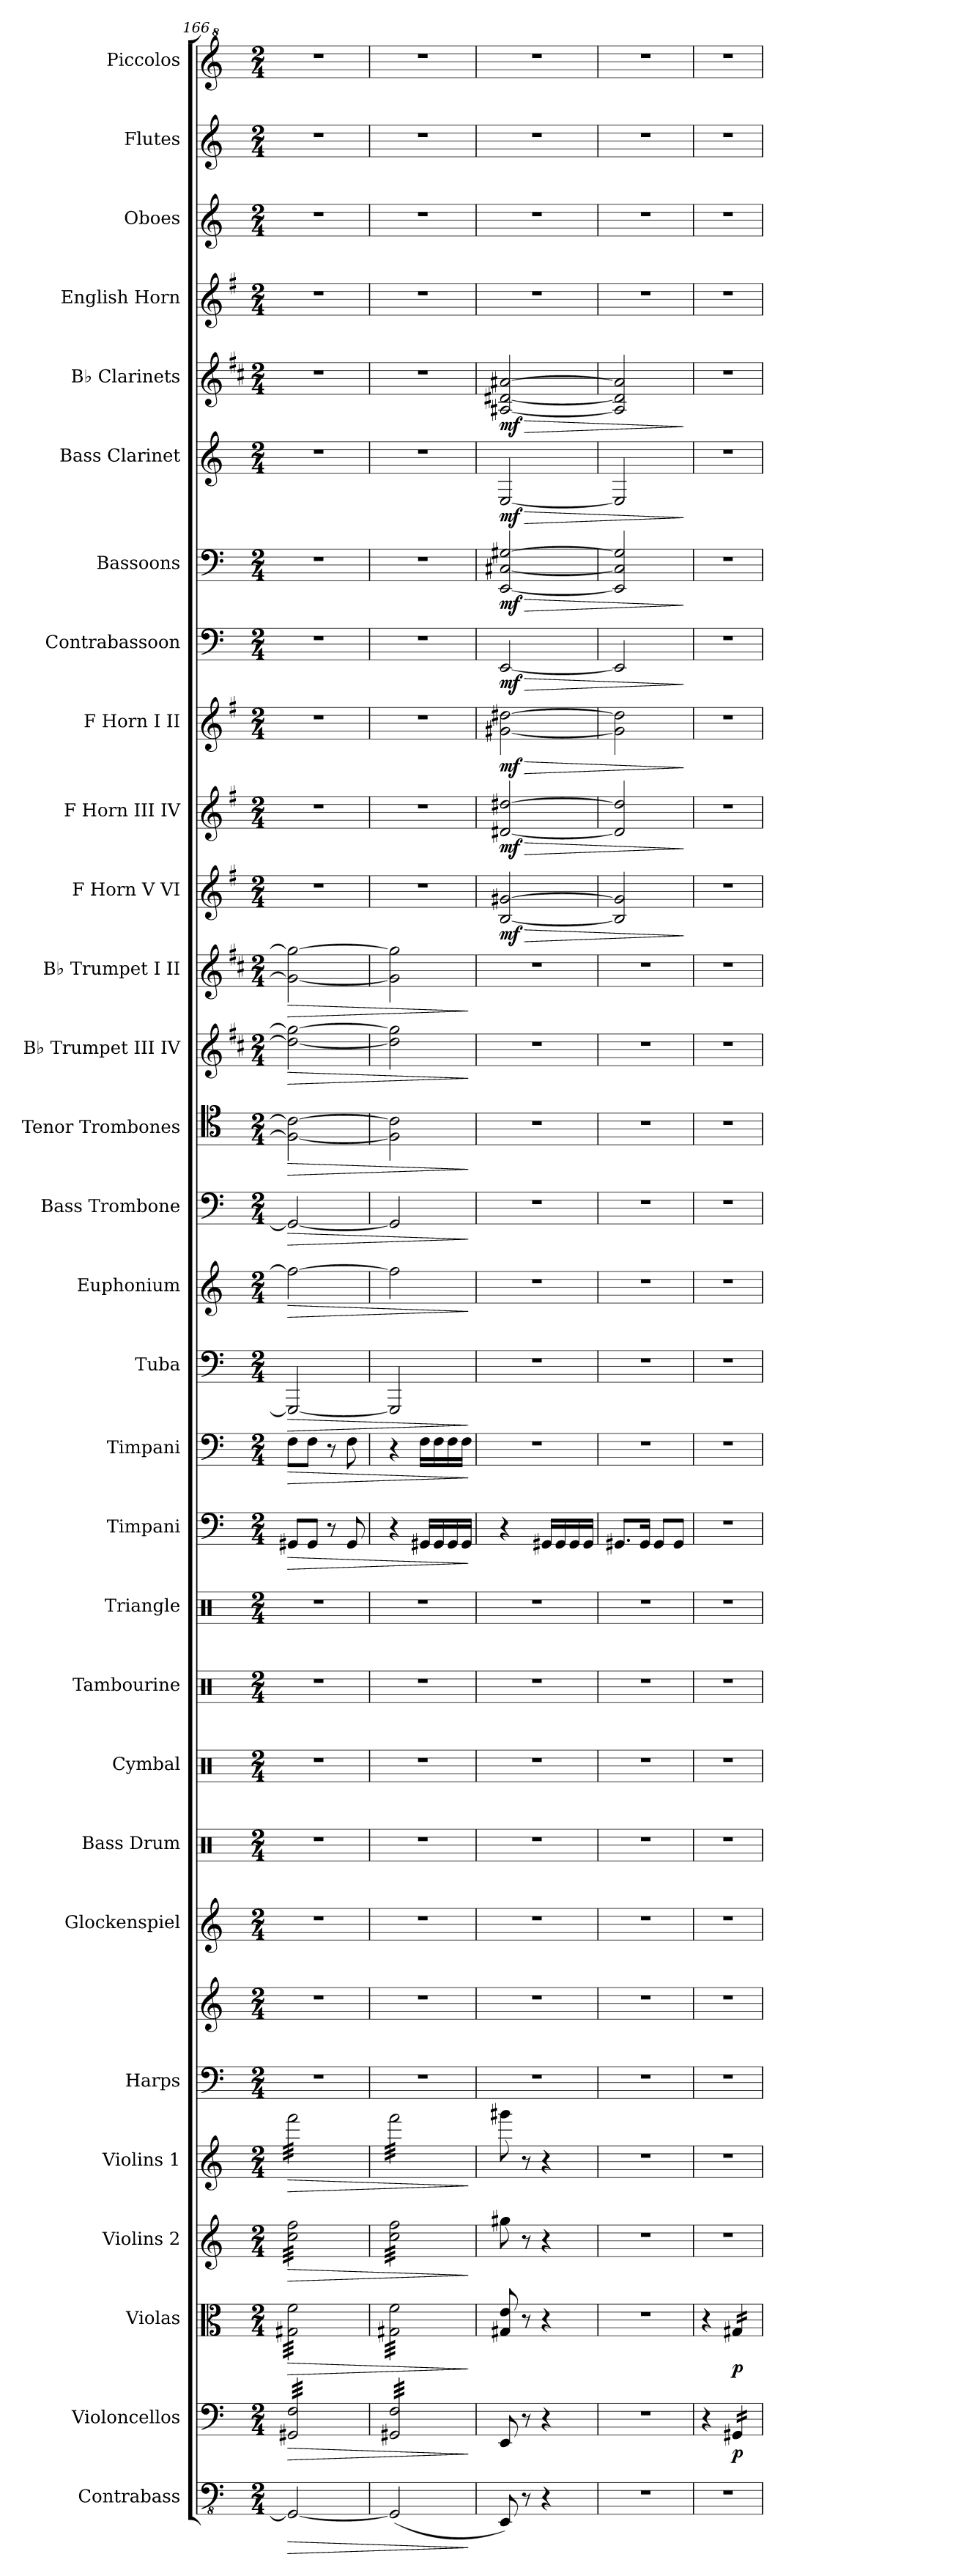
**kern	**dynam	**kern	**dynam	**kern	**dynam	**kern	**dynam	**kern	**dynam	**kern	**kern	**kern	**kern	**kern	**kern	**kern	**kern	**dynam	**kern	**dynam	**kern	**dynam	**kern	**dynam	**kern	**dynam	**kern	**dynam	**kern	**dynam	**kern	**dynam	**kern	**dynam	**kern	**dynam	**kern	**dynam	**kern	**dynam	**kern	**dynam	**kern	**dynam	**kern	**dynam	**kern	**kern	**kern	**kern
*part30	*part30	*part29	*part29	*part28	*part28	*part27	*part27	*part26	*part26	*part25	*part25	*part24	*part23	*part22	*part21	*part20	*part19	*part19	*part18	*part18	*part17	*part17	*part16	*part16	*part15	*part15	*part14	*part14	*part13	*part13	*part12	*part12	*part11	*part11	*part10	*part10	*part9	*part9	*part8	*part8	*part7	*part7	*part6	*part6	*part5	*part5	*part4	*part3	*part2	*part1
*staff31	*staff31	*staff30	*staff30	*staff29	*staff29	*staff28	*staff28	*staff27	*staff27	*staff26	*staff25	*staff24	*staff23	*staff22	*staff21	*staff20	*staff19	*staff19	*staff18	*staff18	*staff17	*staff17	*staff16	*staff16	*staff15	*staff15	*staff14	*staff14	*staff13	*staff13	*staff12	*staff12	*staff11	*staff11	*staff10	*staff10	*staff9	*staff9	*staff8	*staff8	*staff7	*staff7	*staff6	*staff6	*staff5	*staff5	*staff4	*staff3	*staff2	*staff1
*I"Contrabass	*	*I"Violoncellos	*	*I"Violas	*	*I"Violins 2	*	*I"Violins 1	*	*I"Harps	*	*I"Glockenspiel	*I"Bass Drum	*I"Cymbal	*I"Tambourine	*I"Triangle	*I"Timpani	*	*I"Timpani	*	*I"Tuba	*	*I"Euphonium	*	*I"Bass Trombone	*	*I"Tenor Trombones	*	*I"B♭ Trumpet III IV	*	*I"B♭ Trumpet I II	*	*I"F Horn V VI	*	*I"F Horn III IV	*	*I"F Horn I II	*	*I"Contrabassoon	*	*I"Bassoons	*	*I"Bass Clarinet	*	*I"B♭ Clarinets	*	*I"English Horn	*I"Oboes	*I"Flutes	*I"Piccolos
*I'Cb.	*	*I'Vc.	*	*I'Vla.	*	*I'Vln. 2	*	*I'Vln. 1	*	*I'Hrp.	*	*I'Glk.	*I'B. Dr.	*I'Cym.	*I'Tamb.	*I'Trgl.	*I'Timp.	*	*I'Timp.	*	*I'Tba.	*	*I'Euph.	*	*I'Tbn.	*	*I'Tbn.	*	*I'B♭ Tpt.	*	*I'B♭ Tpt.	*	*I'F Hn.	*	*I'F Hn.	*	*I'F Hn.	*	*I'Cbsn.	*	*I'Bsn.	*	*I'B. Cl.	*	*I'B♭ Cl.	*	*I'E. Hn.	*I'Ob.	*I'Fl.	*I'Picc.
*clefFv4	*	*clefF4	*	*clefC3	*	*clefG2	*	*clefG2	*	*clefF4	*clefG2	*clefG2	*clefX	*clefX	*clefX	*clefX	*clefF4	*	*clefF4	*	*clefF4	*	*clefG2	*	*clefF4	*	*clefC4	*	*clefG2	*	*clefG2	*	*clefG2	*	*clefG2	*	*clefG2	*	*clefF4	*	*clefF4	*	*clefG2	*	*clefG2	*	*clefG2	*clefG2	*clefG2	*clefG^2
*	*	*	*	*	*	*	*	*	*	*	*	*ITrd-14c-24	*	*	*	*	*	*	*	*	*	*	*ITrd8c14	*	*	*	*	*	*ITrd1c2	*	*ITrd1c2	*	*ITrd4c7	*	*ITrd4c7	*	*ITrd4c7	*	*ITrd7c12	*	*	*	*ITrd8c14	*	*ITrd1c2	*	*ITrd4c7	*	*	*
*k[]	*	*k[]	*	*k[]	*	*k[]	*	*k[]	*	*k[]	*k[]	*k[]	*k[]	*k[]	*k[]	*k[]	*k[]	*	*k[]	*	*k[]	*	*k[]	*	*k[]	*	*k[]	*	*k[]	*	*k[]	*	*k[]	*	*k[]	*	*k[]	*	*k[]	*	*k[]	*	*k[]	*	*k[]	*	*k[]	*k[]	*k[]	*k[]
*M2/4	*	*M2/4	*	*M2/4	*	*M2/4	*	*M2/4	*	*M2/4	*M2/4	*M2/4	*M2/4	*M2/4	*M2/4	*M2/4	*M2/4	*	*M2/4	*	*M2/4	*	*M2/4	*	*M2/4	*	*M2/4	*	*M2/4	*	*M2/4	*	*M2/4	*	*M2/4	*	*M2/4	*	*M2/4	*	*M2/4	*	*M2/4	*	*M2/4	*	*M2/4	*M2/4	*M2/4	*M2/4
=166	=166	=166	=166	=166	=166	=166	=166	=166	=166	=166	=166	=166	=166	=166	=166	=166	=166	=166	=166	=166	=166	=166	=166	=166	=166	=166	=166	=166	=166	=166	=166	=166	=166	=166	=166	=166	=166	=166	=166	=166	=166	=166	=166	=166	=166	=166	=166	=166	=166	=166
!	!LO:HP:b	!	!LO:HP:b	!	!LO:HP:b	!	!LO:HP:b	!	!LO:HP:b	!	!	!	!	!	!	!	!	!LO:HP:b	!	!LO:HP:b	!	!LO:HP:b	!	!LO:HP:b	!	!LO:HP:b	!	!LO:HP:b	!	!LO:HP:b	!	!LO:HP:b	!	!	!	!	!	!	!	!	!	!	!	!	!	!	!	!	!	!
*	*	*tremolo	*	*	*	*	*	*	*	*	*	*	*	*	*	*	*	*	*	*	*	*	*	*	*	*	*	*	*	*	*	*	*	*	*	*	*	*	*	*	*	*	*	*	*	*	*	*	*	*
*	*	*	*	*tremolo	*	*	*	*	*	*	*	*	*	*	*	*	*	*	*	*	*	*	*	*	*	*	*	*	*	*	*	*	*	*	*	*	*	*	*	*	*	*	*	*	*	*	*	*	*	*
*	*	*	*	*	*	*tremolo	*	*	*	*	*	*	*	*	*	*	*	*	*	*	*	*	*	*	*	*	*	*	*	*	*	*	*	*	*	*	*	*	*	*	*	*	*	*	*	*	*	*	*	*
*	*	*	*	*	*	*	*	*tremolo	*	*	*	*	*	*	*	*	*	*	*	*	*	*	*	*	*	*	*	*	*	*	*	*	*	*	*	*	*	*	*	*	*	*	*	*	*	*	*	*	*	*
2GGG#/_	>	32GG#X/ 32F/LLL	>	32G#X\ 32f\LLL	>	32cc\ 32ff\LLL	>	32fff\LLL	>	2r	2r	2r	2r	2r	2r	2r	8GG#X/L	>	8F\L	>	2GGG#/_	>	2f\_	>	2GG#/_	>	2F\_ 2c\_	>	2cc\_ 2ff\_	>	2f\_ 2ff\_	>	2r	.	2r	.	2r	.	2r	.	2r	.	2r	.	2r	.	2r	2r	2r	2r
.	.	32GG#X/ 32F/	.	32G#X\ 32f\	.	32cc\ 32ff\	.	32fff\	.	.	.	.	.	.	.	.	.	.	.	.	.	.	.	.	.	.	.	.	.	.	.	.	.	.	.	.	.	.	.	.	.	.	.	.	.	.	.	.	.	.
.	.	32GG#X/ 32F/	.	32G#X\ 32f\	.	32cc\ 32ff\	.	32fff\	.	.	.	.	.	.	.	.	.	.	.	.	.	.	.	.	.	.	.	.	.	.	.	.	.	.	.	.	.	.	.	.	.	.	.	.	.	.	.	.	.	.
.	.	32GG#X/ 32F/	.	32G#X\ 32f\	.	32cc\ 32ff\	.	32fff\	.	.	.	.	.	.	.	.	.	.	.	.	.	.	.	.	.	.	.	.	.	.	.	.	.	.	.	.	.	.	.	.	.	.	.	.	.	.	.	.	.	.
.	.	32GG#X/ 32F/	.	32G#X\ 32f\	.	32cc\ 32ff\	.	32fff\	.	.	.	.	.	.	.	.	8GG#/J	.	8F\J	.	.	.	.	.	.	.	.	.	.	.	.	.	.	.	.	.	.	.	.	.	.	.	.	.	.	.	.	.	.	.
.	.	32GG#X/ 32F/	.	32G#X\ 32f\	.	32cc\ 32ff\	.	32fff\	.	.	.	.	.	.	.	.	.	.	.	.	.	.	.	.	.	.	.	.	.	.	.	.	.	.	.	.	.	.	.	.	.	.	.	.	.	.	.	.	.	.
.	.	32GG#X/ 32F/	.	32G#X\ 32f\	.	32cc\ 32ff\	.	32fff\	.	.	.	.	.	.	.	.	.	.	.	.	.	.	.	.	.	.	.	.	.	.	.	.	.	.	.	.	.	.	.	.	.	.	.	.	.	.	.	.	.	.
.	.	32GG#X/ 32F/	.	32G#X\ 32f\	.	32cc\ 32ff\	.	32fff\	.	.	.	.	.	.	.	.	.	.	.	.	.	.	.	.	.	.	.	.	.	.	.	.	.	.	.	.	.	.	.	.	.	.	.	.	.	.	.	.	.	.
.	.	32GG#X/ 32F/	.	32G#X\ 32f\	.	32cc\ 32ff\	.	32fff\	.	.	.	.	.	.	.	.	8r	.	8r	.	.	.	.	.	.	.	.	.	.	.	.	.	.	.	.	.	.	.	.	.	.	.	.	.	.	.	.	.	.	.
.	.	32GG#X/ 32F/	.	32G#X\ 32f\	.	32cc\ 32ff\	.	32fff\	.	.	.	.	.	.	.	.	.	.	.	.	.	.	.	.	.	.	.	.	.	.	.	.	.	.	.	.	.	.	.	.	.	.	.	.	.	.	.	.	.	.
.	.	32GG#X/ 32F/	.	32G#X\ 32f\	.	32cc\ 32ff\	.	32fff\	.	.	.	.	.	.	.	.	.	.	.	.	.	.	.	.	.	.	.	.	.	.	.	.	.	.	.	.	.	.	.	.	.	.	.	.	.	.	.	.	.	.
.	.	32GG#X/ 32F/	.	32G#X\ 32f\	.	32cc\ 32ff\	.	32fff\	.	.	.	.	.	.	.	.	.	.	.	.	.	.	.	.	.	.	.	.	.	.	.	.	.	.	.	.	.	.	.	.	.	.	.	.	.	.	.	.	.	.
.	.	32GG#X/ 32F/	.	32G#X\ 32f\	.	32cc\ 32ff\	.	32fff\	.	.	.	.	.	.	.	.	8GG#/	.	8F\	.	.	.	.	.	.	.	.	.	.	.	.	.	.	.	.	.	.	.	.	.	.	.	.	.	.	.	.	.	.	.
.	.	32GG#X/ 32F/	.	32G#X\ 32f\	.	32cc\ 32ff\	.	32fff\	.	.	.	.	.	.	.	.	.	.	.	.	.	.	.	.	.	.	.	.	.	.	.	.	.	.	.	.	.	.	.	.	.	.	.	.	.	.	.	.	.	.
.	.	32GG#X/ 32F/	.	32G#X\ 32f\	.	32cc\ 32ff\	.	32fff\	.	.	.	.	.	.	.	.	.	.	.	.	.	.	.	.	.	.	.	.	.	.	.	.	.	.	.	.	.	.	.	.	.	.	.	.	.	.	.	.	.	.
.	.	32GG#X/ 32F/JJJ	.	32G#X\ 32f\JJJ	.	32cc\ 32ff\JJJ	.	32fff\JJJ	.	.	.	.	.	.	.	.	.	.	.	.	.	.	.	.	.	.	.	.	.	.	.	.	.	.	.	.	.	.	.	.	.	.	.	.	.	.	.	.	.	.
!!LO:PB:g=z
=167	=167	=167	=167	=167	=167	=167	=167	=167	=167	=167	=167	=167	=167	=167	=167	=167	=167	=167	=167	=167	=167	=167	=167	=167	=167	=167	=167	=167	=167	=167	=167	=167	=167	=167	=167	=167	=167	=167	=167	=167	=167	=167	=167	=167	=167	=167	=167	=167	=167	=167
(2GGG#/]	.	32GG#X/ 32F/LLL	.	32G#X\ 32f\LLL	.	32cc\ 32ff\LLL	.	32fff\LLL	.	2r	2r	2r	2r	2r	2r	2r	4r	.	4r	.	2GGG#/]	.	2f\]	.	2GG#/]	.	2F\] 2c\]	.	2cc\] 2ff\]	.	2f\] 2ff\]	.	2r	.	2r	.	2r	.	2r	.	2r	.	2r	.	2r	.	2r	2r	2r	2r
.	.	32GG#X/ 32F/	.	32G#X\ 32f\	.	32cc\ 32ff\	.	32fff\	.	.	.	.	.	.	.	.	.	.	.	.	.	.	.	.	.	.	.	.	.	.	.	.	.	.	.	.	.	.	.	.	.	.	.	.	.	.	.	.	.	.
.	.	32GG#X/ 32F/	.	32G#X\ 32f\	.	32cc\ 32ff\	.	32fff\	.	.	.	.	.	.	.	.	.	.	.	.	.	.	.	.	.	.	.	.	.	.	.	.	.	.	.	.	.	.	.	.	.	.	.	.	.	.	.	.	.	.
.	.	32GG#X/ 32F/	.	32G#X\ 32f\	.	32cc\ 32ff\	.	32fff\	.	.	.	.	.	.	.	.	.	.	.	.	.	.	.	.	.	.	.	.	.	.	.	.	.	.	.	.	.	.	.	.	.	.	.	.	.	.	.	.	.	.
.	.	32GG#X/ 32F/	.	32G#X\ 32f\	.	32cc\ 32ff\	.	32fff\	.	.	.	.	.	.	.	.	.	.	.	.	.	.	.	.	.	.	.	.	.	.	.	.	.	.	.	.	.	.	.	.	.	.	.	.	.	.	.	.	.	.
.	.	32GG#X/ 32F/	.	32G#X\ 32f\	.	32cc\ 32ff\	.	32fff\	.	.	.	.	.	.	.	.	.	.	.	.	.	.	.	.	.	.	.	.	.	.	.	.	.	.	.	.	.	.	.	.	.	.	.	.	.	.	.	.	.	.
.	.	32GG#X/ 32F/	.	32G#X\ 32f\	.	32cc\ 32ff\	.	32fff\	.	.	.	.	.	.	.	.	.	.	.	.	.	.	.	.	.	.	.	.	.	.	.	.	.	.	.	.	.	.	.	.	.	.	.	.	.	.	.	.	.	.
.	.	32GG#X/ 32F/	.	32G#X\ 32f\	.	32cc\ 32ff\	.	32fff\	.	.	.	.	.	.	.	.	.	.	.	.	.	.	.	.	.	.	.	.	.	.	.	.	.	.	.	.	.	.	.	.	.	.	.	.	.	.	.	.	.	.
.	.	32GG#X/ 32F/	.	32G#X\ 32f\	.	32cc\ 32ff\	.	32fff\	.	.	.	.	.	.	.	.	16GG#X/LL	.	16F\LL	.	.	.	.	.	.	.	.	.	.	.	.	.	.	.	.	.	.	.	.	.	.	.	.	.	.	.	.	.	.	.
.	.	32GG#X/ 32F/	.	32G#X\ 32f\	.	32cc\ 32ff\	.	32fff\	.	.	.	.	.	.	.	.	.	.	.	.	.	.	.	.	.	.	.	.	.	.	.	.	.	.	.	.	.	.	.	.	.	.	.	.	.	.	.	.	.	.
.	.	32GG#X/ 32F/	.	32G#X\ 32f\	.	32cc\ 32ff\	.	32fff\	.	.	.	.	.	.	.	.	16GG#/	.	16F\	.	.	.	.	.	.	.	.	.	.	.	.	.	.	.	.	.	.	.	.	.	.	.	.	.	.	.	.	.	.	.
.	.	32GG#X/ 32F/	.	32G#X\ 32f\	.	32cc\ 32ff\	.	32fff\	.	.	.	.	.	.	.	.	.	.	.	.	.	.	.	.	.	.	.	.	.	.	.	.	.	.	.	.	.	.	.	.	.	.	.	.	.	.	.	.	.	.
.	.	32GG#X/ 32F/	.	32G#X\ 32f\	.	32cc\ 32ff\	.	32fff\	.	.	.	.	.	.	.	.	16GG#/	.	16F\	.	.	.	.	.	.	.	.	.	.	.	.	.	.	.	.	.	.	.	.	.	.	.	.	.	.	.	.	.	.	.
.	.	32GG#X/ 32F/	.	32G#X\ 32f\	.	32cc\ 32ff\	.	32fff\	.	.	.	.	.	.	.	.	.	.	.	.	.	.	.	.	.	.	.	.	.	.	.	.	.	.	.	.	.	.	.	.	.	.	.	.	.	.	.	.	.	.
.	.	32GG#X/ 32F/	.	32G#X\ 32f\	.	32cc\ 32ff\	.	32fff\	.	.	.	.	.	.	.	.	16GG#/JJ	.	16F\JJ	.	.	.	.	.	.	.	.	.	.	.	.	.	.	.	.	.	.	.	.	.	.	.	.	.	.	.	.	.	.	.
.	.	32GG#X/ 32F/JJJ	.	32G#X\ 32f\JJJ	.	32cc\ 32ff\JJJ	.	32fff\JJJ	.	.	.	.	.	.	.	.	.	.	.	.	.	.	.	.	.	.	.	.	.	.	.	.	.	.	.	.	.	.	.	.	.	.	.	.	.	.	.	.	.	.
*	*	*	*	*	*	*	*	*Xtremolo	*	*	*	*	*	*	*	*	*	*	*	*	*	*	*	*	*	*	*	*	*	*	*	*	*	*	*	*	*	*	*	*	*	*	*	*	*	*	*	*	*	*
*	*	*	*	*	*	*Xtremolo	*	*	*	*	*	*	*	*	*	*	*	*	*	*	*	*	*	*	*	*	*	*	*	*	*	*	*	*	*	*	*	*	*	*	*	*	*	*	*	*	*	*	*	*
*	*	*	*	*Xtremolo	*	*	*	*	*	*	*	*	*	*	*	*	*	*	*	*	*	*	*	*	*	*	*	*	*	*	*	*	*	*	*	*	*	*	*	*	*	*	*	*	*	*	*	*	*	*
*	*	*Xtremolo	*	*	*	*	*	*	*	*	*	*	*	*	*	*	*	*	*	*	*	*	*	*	*	*	*	*	*	*	*	*	*	*	*	*	*	*	*	*	*	*	*	*	*	*	*	*	*	*
.	]	.	]	.	]	.	]	.	]	.	.	.	.	.	.	.	.	]	.	]	.	]	.	]	.	]	.	]	.	]	.	]	.	.	.	.	.	.	.	.	.	.	.	.	.	.	.	.	.	.
=168	=168	=168	=168	=168	=168	=168	=168	=168	=168	=168	=168	=168	=168	=168	=168	=168	=168	=168	=168	=168	=168	=168	=168	=168	=168	=168	=168	=168	=168	=168	=168	=168	=168	=168	=168	=168	=168	=168	=168	=168	=168	=168	=168	=168	=168	=168	=168	=168	=168	=168
!	!	!	!	!	!	!	!	!	!	!	!	!	!	!	!	!	!	!	!	!	!	!	!	!	!	!	!	!	!	!	!	!	!	!LO:HP:b	!	!LO:HP:b	!	!LO:HP:b	!	!LO:HP:b	!	!LO:HP:b	!	!LO:HP:b	!	!LO:HP:b	!	!	!	!
!	!	!	!	!	!	!	!	!	!	!	!	!	!	!	!	!	!	!	!	!	!	!	!	!	!	!	!	!	!	!	!	!	!	!LO:DY:n=1:b	!	!LO:DY:n=1:b	!	!LO:DY:n=1:b	!	!LO:DY:n=1:b	!	!LO:DY:n=1:b	!	!LO:DY:n=1:b	!	!LO:DY:n=1:b	!	!	!	!
8EEE/)	.	8EE/	.	8G#X/ 8e/	.	8gg#X\	.	8ggg#X\	.	2r	2r	2r	2r	2r	2r	2r	4r	.	2r	.	2r	.	2r	.	2r	.	2r	.	2r	.	2r	.	[2E/ [2c#X/	> mf	[2G#X/ [2g#X/	> mf	[2c#X\ [2g#X\	> mf	[2EEE/	> mf	[2EE/ [2C#X/ [2G#X/	> mf	[2EE/	> mf	[2G#X/ [2c#X/ [2g#X/	> mf	2r	2r	2r	2r
8r	.	8r	.	8r	.	8r	.	8r	.	.	.	.	.	.	.	.	.	.	.	.	.	.	.	.	.	.	.	.	.	.	.	.	.	.	.	.	.	.	.	.	.	.	.	.	.	.	.	.	.	.
4r	.	4r	.	4r	.	4r	.	4r	.	.	.	.	.	.	.	.	16GG#X/LL	.	.	.	.	.	.	.	.	.	.	.	.	.	.	.	.	.	.	.	.	.	.	.	.	.	.	.	.	.	.	.	.	.
.	.	.	.	.	.	.	.	.	.	.	.	.	.	.	.	.	16GG#/	.	.	.	.	.	.	.	.	.	.	.	.	.	.	.	.	.	.	.	.	.	.	.	.	.	.	.	.	.	.	.	.	.
.	.	.	.	.	.	.	.	.	.	.	.	.	.	.	.	.	16GG#/	.	.	.	.	.	.	.	.	.	.	.	.	.	.	.	.	.	.	.	.	.	.	.	.	.	.	.	.	.	.	.	.	.
.	.	.	.	.	.	.	.	.	.	.	.	.	.	.	.	.	16GG#/JJ	.	.	.	.	.	.	.	.	.	.	.	.	.	.	.	.	.	.	.	.	.	.	.	.	.	.	.	.	.	.	.	.	.
=169	=169	=169	=169	=169	=169	=169	=169	=169	=169	=169	=169	=169	=169	=169	=169	=169	=169	=169	=169	=169	=169	=169	=169	=169	=169	=169	=169	=169	=169	=169	=169	=169	=169	=169	=169	=169	=169	=169	=169	=169	=169	=169	=169	=169	=169	=169	=169	=169	=169	=169
2r	.	2r	.	2r	.	2r	.	2r	.	2r	2r	2r	2r	2r	2r	2r	8.GG#X/L	.	2r	.	2r	.	2r	.	2r	.	2r	.	2r	.	2r	.	2E/] 2c#/]	.	2G#/] 2g#/]	.	2c#\] 2g#\]	.	2EEE/]	.	2EE/] 2C#/] 2G#/]	.	2EE/]	.	2G#/] 2c#/] 2g#/]	.	2r	2r	2r	2r
.	.	.	.	.	.	.	.	.	.	.	.	.	.	.	.	.	16GG#/Jk	.	.	.	.	.	.	.	.	.	.	.	.	.	.	.	.	.	.	.	.	.	.	.	.	.	.	.	.	.	.	.	.	.
.	.	.	.	.	.	.	.	.	.	.	.	.	.	.	.	.	8GG#/L	.	.	.	.	.	.	.	.	.	.	.	.	.	.	.	.	.	.	.	.	.	.	.	.	.	.	.	.	.	.	.	.	.
.	.	.	.	.	.	.	.	.	.	.	.	.	.	.	.	.	8GG#/J	.	.	.	.	.	.	.	.	.	.	.	.	.	.	.	.	.	.	.	.	.	.	.	.	.	.	.	.	.	.	.	.	.
.	.	.	.	.	.	.	.	.	.	.	.	.	.	.	.	.	.	.	.	.	.	.	.	.	.	.	.	.	.	.	.	.	.	]	.	]	.	]	.	]	.	]	.	]	.	]	.	.	.	.
=170	=170	=170	=170	=170	=170	=170	=170	=170	=170	=170	=170	=170	=170	=170	=170	=170	=170	=170	=170	=170	=170	=170	=170	=170	=170	=170	=170	=170	=170	=170	=170	=170	=170	=170	=170	=170	=170	=170	=170	=170	=170	=170	=170	=170	=170	=170	=170	=170	=170	=170
2r	.	4r	.	4r	.	2r	.	2r	.	2r	2r	2r	2r	2r	2r	2r	2r	.	2r	.	2r	.	2r	.	2r	.	2r	.	2r	.	2r	.	2r	.	2r	.	2r	.	2r	.	2r	.	2r	.	2r	.	2r	2r	2r	2r
!	!	!	!	!LO:TX:a:t=pizz.	!	!	!	!	!	!	!	!	!	!	!	!	!	!	!	!	!	!	!	!	!	!	!	!	!	!	!	!	!	!	!	!	!	!	!	!	!	!	!	!	!	!	!	!	!	!
!	!	!LO:TX:a:t=pizz.	!	!	!	!	!	!	!	!	!	!	!	!	!	!	!	!	!	!	!	!	!	!	!	!	!	!	!	!	!	!	!	!	!	!	!	!	!	!	!	!	!	!	!	!	!	!	!	!
!	!	!	!LO:DY:b	!	!LO:DY:b	!	!	!	!	!	!	!	!	!	!	!	!	!	!	!	!	!	!	!	!	!	!	!	!	!	!	!	!	!	!	!	!	!	!	!	!	!	!	!	!	!	!	!	!	!
*	*	*tremolo	*	*	*	*	*	*	*	*	*	*	*	*	*	*	*	*	*	*	*	*	*	*	*	*	*	*	*	*	*	*	*	*	*	*	*	*	*	*	*	*	*	*	*	*	*	*	*	*
*	*	*	*	*tremolo	*	*	*	*	*	*	*	*	*	*	*	*	*	*	*	*	*	*	*	*	*	*	*	*	*	*	*	*	*	*	*	*	*	*	*	*	*	*	*	*	*	*	*	*	*	*
.	.	16GG#X/LL	p	16G#X/LL	p	.	.	.	.	.	.	.	.	.	.	.	.	.	.	.	.	.	.	.	.	.	.	.	.	.	.	.	.	.	.	.	.	.	.	.	.	.	.	.	.	.	.	.	.	.
.	.	16GG#X/	.	16G#X/	.	.	.	.	.	.	.	.	.	.	.	.	.	.	.	.	.	.	.	.	.	.	.	.	.	.	.	.	.	.	.	.	.	.	.	.	.	.	.	.	.	.	.	.	.	.
.	.	16GG#X/	.	16G#X/	.	.	.	.	.	.	.	.	.	.	.	.	.	.	.	.	.	.	.	.	.	.	.	.	.	.	.	.	.	.	.	.	.	.	.	.	.	.	.	.	.	.	.	.	.	.
.	.	16GG#X/JJ	.	16G#X/JJ	.	.	.	.	.	.	.	.	.	.	.	.	.	.	.	.	.	.	.	.	.	.	.	.	.	.	.	.	.	.	.	.	.	.	.	.	.	.	.	.	.	.	.	.	.	.
*	*	*	*	*Xtremolo	*	*	*	*	*	*	*	*	*	*	*	*	*	*	*	*	*	*	*	*	*	*	*	*	*	*	*	*	*	*	*	*	*	*	*	*	*	*	*	*	*	*	*	*	*	*
*	*	*Xtremolo	*	*	*	*	*	*	*	*	*	*	*	*	*	*	*	*	*	*	*	*	*	*	*	*	*	*	*	*	*	*	*	*	*	*	*	*	*	*	*	*	*	*	*	*	*	*	*	*
=	=	=	=	=	=	=	=	=	=	=	=	=	=	=	=	=	=	=	=	=	=	=	=	=	=	=	=	=	=	=	=	=	=	=	=	=	=	=	=	=	=	=	=	=	=	=	=	=	=	=
*-	*-	*-	*-	*-	*-	*-	*-	*-	*-	*-	*-	*-	*-	*-	*-	*-	*-	*-	*-	*-	*-	*-	*-	*-	*-	*-	*-	*-	*-	*-	*-	*-	*-	*-	*-	*-	*-	*-	*-	*-	*-	*-	*-	*-	*-	*-	*-	*-	*-	*-
